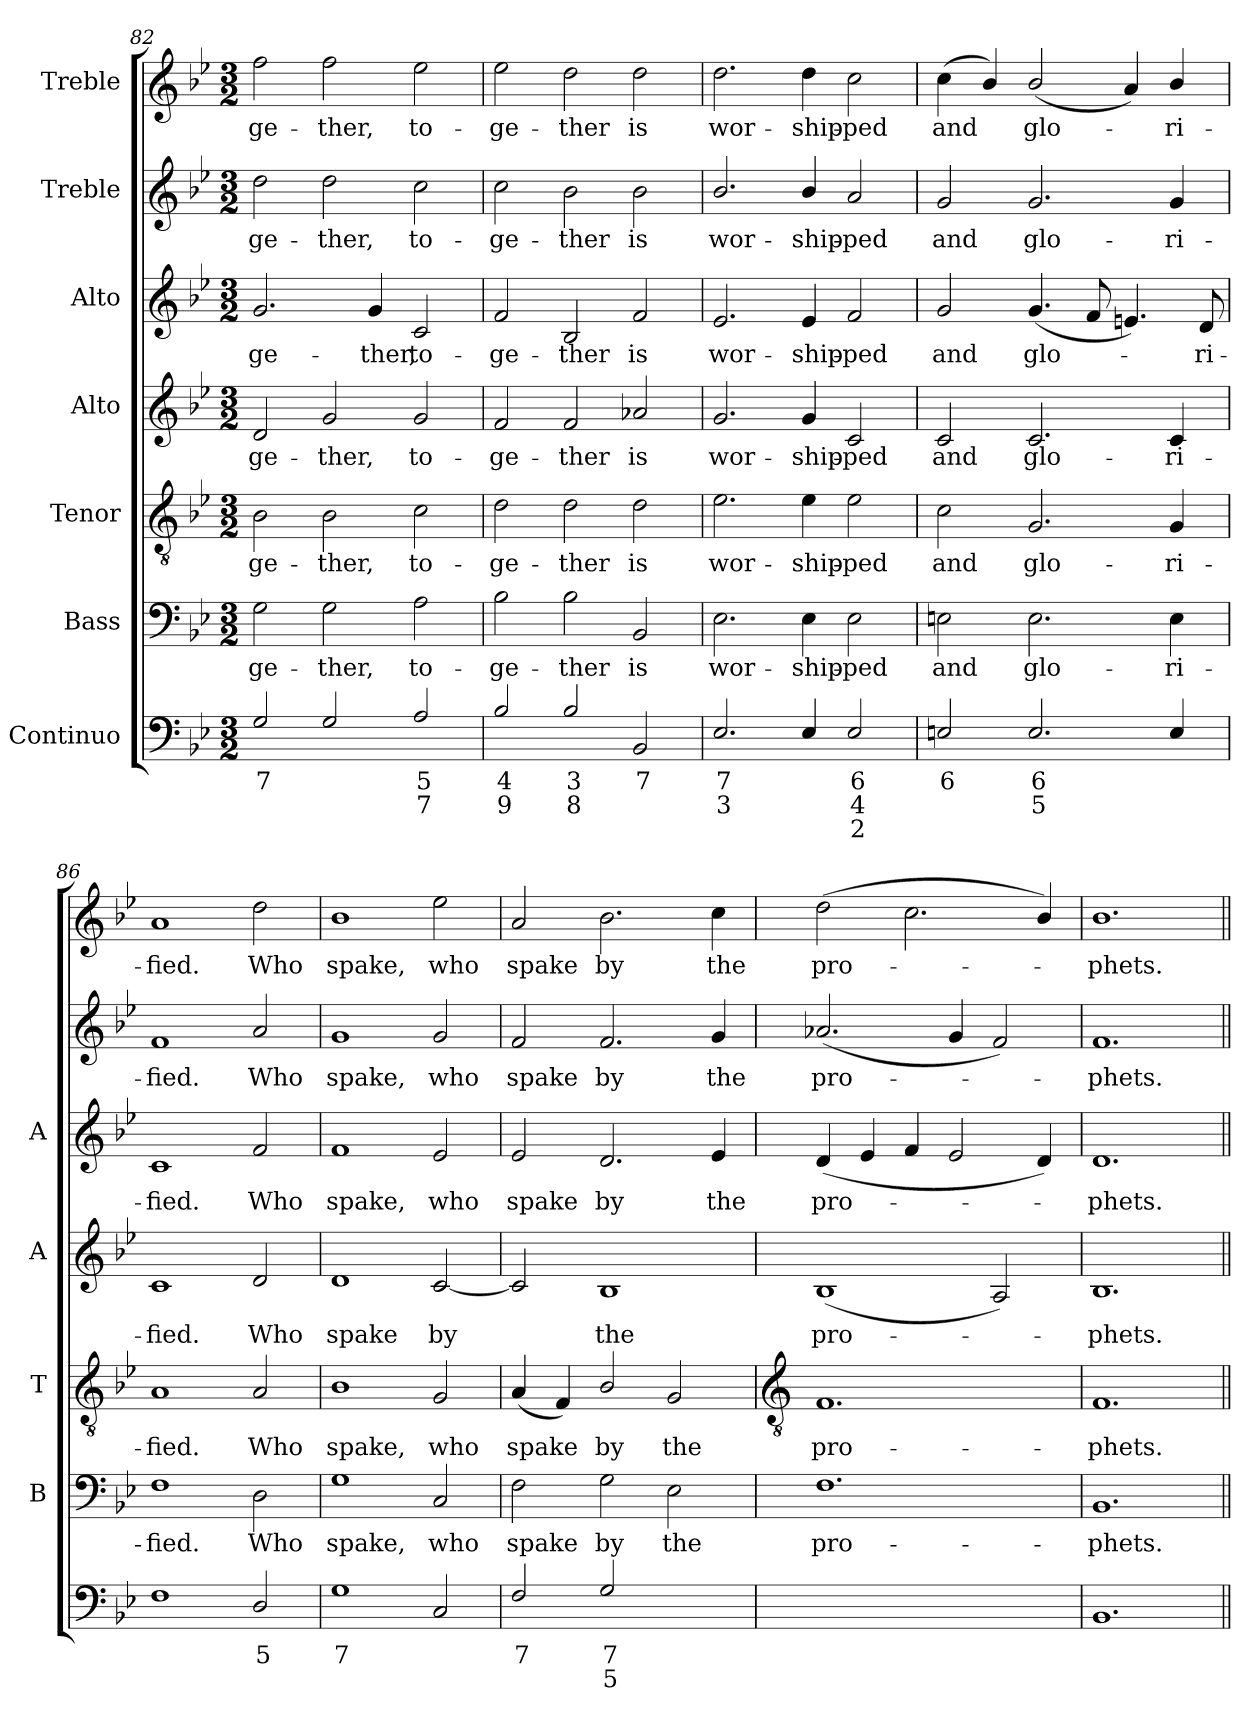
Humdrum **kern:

**kern	**text	**text	**text	**kern	**text	**kern	**text	**kern	**text	**kern	**text	**kern	**text	**kern	**text
*part7	*part7	*part7	*part7	*part6	*part6	*part5	*part5	*part4	*part4	*part3	*part3	*part2	*part2	*part1	*part1
*staff7	*staff7	*staff7	*staff7	*staff6	*staff6	*staff5	*staff5	*staff4	*staff4	*staff3	*staff3	*staff2	*staff2	*staff1	*staff1
*I"Continuo	*	*	*	*I"Bass	*	*I"Tenor	*	*I"Alto	*	*I"Alto	*	*I"Treble	*	*I"Treble	*
*	*	*	*	*I'B	*	*I'T	*	*I'A	*	*I'A	*	*	*	*	*
*clefF4	*	*	*	*clefF4	*	*clefGv2	*	*clefG2	*	*clefG2	*	*clefG2	*	*clefG2	*
*k[b-e-]	*	*	*	*k[b-e-]	*	*k[b-e-]	*	*k[b-e-]	*	*k[b-e-]	*	*k[b-e-]	*	*k[b-e-]	*
*B-:	*	*	*	*B-:	*	*B-:	*	*B-:	*	*B-:	*	*B-:	*	*B-:	*
*M3/2	*	*	*	*M3/2	*	*M3/2	*	*M3/2	*	*M3/2	*	*M3/2	*	*M3/2	*
=82	=82	=82	=82	=82	=82	=82	=82	=82	=82	=82	=82	=82	=82	=82	=82
*^	*	*	*	*	*	*	*	*	*	*	*	*	*	*	*
!	!LO:N:vis=1	!LO:LY:b	!	!	!	!LO:LY:b	!	!LO:LY:b	!	!LO:LY:b	!	!LO:LY:b	!	!LO:LY:b	!	!LO:LY:b
2G	1.ryy	7	.	.	2G	-ge-	2B-	-ge-	2d	-ge-	2.g	-ge-	2dd	-ge-	2ff	-ge-
!	!	!	!	!	!	!LO:LY:b	!	!LO:LY:b	!	!LO:LY:b	!	!	!	!LO:LY:b	!	!LO:LY:b
2G	.	.	.	.	2G	-ther,	2B-	-ther,	2g	-ther,	.	.	2dd	-ther,	2ff	-ther,
!	!	!	!	!	!	!	!	!	!	!	!	!LO:LY:b	!	!	!	!
.	.	.	.	.	.	.	.	.	.	.	4g	-ther,	.	.	.	.
!	!	!LO:LY:b	!LO:LY:b	!	!	!LO:LY:b	!	!LO:LY:b	!	!LO:LY:b	!	!LO:LY:b	!	!LO:LY:b	!	!LO:LY:b
2A	.	5	7	.	2A	to-	2c	to-	2g	to-	2c	to-	2cc	to-	2ee-	to-
=83	=83	=83	=83	=83	=83	=83	=83	=83	=83	=83	=83	=83	=83	=83	=83	=83
!	!LO:N:vis=1	!LO:LY:b	!LO:LY:b	!	!	!LO:LY:b	!	!LO:LY:b	!	!LO:LY:b	!	!LO:LY:b	!	!LO:LY:b	!	!LO:LY:b
2B-	1.ryy	4	9	.	2B-	-ge-	2d	-ge-	2f	-ge-	2f	-ge-	2cc	-ge-	2ee-	-ge-
!	!	!LO:LY:b	!LO:LY:b	!	!	!LO:LY:b	!	!LO:LY:b	!	!LO:LY:b	!	!LO:LY:b	!	!LO:LY:b	!	!LO:LY:b
2B-	.	3	8	.	2B-	-ther	2d	-ther	2f	-ther	2B-	-ther	2b-	-ther	2dd	-ther
!	!	!LO:LY:b	!	!	!	!LO:LY:b	!	!LO:LY:b	!	!LO:LY:b	!	!LO:LY:b	!	!LO:LY:b	!	!LO:LY:b
2BB-	.	7	.	.	2BB-	is	2d	is	2a-X	is	2f	is	2b-	is	2dd	is
=84	=84	=84	=84	=84	=84	=84	=84	=84	=84	=84	=84	=84	=84	=84	=84	=84
!	!LO:N:vis=1	!LO:LY:b	!LO:LY:b	!	!	!LO:LY:b	!	!LO:LY:b	!	!LO:LY:b	!	!LO:LY:b	!	!LO:LY:b	!	!LO:LY:b
2.E-	1.ryy	7	3	.	2.E-	wor-	2.e-	wor-	2.g	wor-	2.e-	wor-	2.b-/	wor-	2.dd	wor-
!	!	!	!	!	!	!LO:LY:b	!	!LO:LY:b	!	!LO:LY:b	!	!LO:LY:b	!	!LO:LY:b	!	!LO:LY:b
4E-	.	.	.	.	4E-	-ship-	4e-	-ship-	4g	-ship-	4e-	-ship-	4b-/	-ship-	4dd	-ship-
!	!	!LO:LY:b	!LO:LY:b	!LO:LY:b	!	!LO:LY:b	!	!LO:LY:b	!	!LO:LY:b	!	!LO:LY:b	!	!LO:LY:b	!	!LO:LY:b
2E-	.	6	4	2	2E-	-ped	2e-	-ped	2c	-ped	2f	-ped	2a	-ped	2cc	-ped
=85	=85	=85	=85	=85	=85	=85	=85	=85	=85	=85	=85	=85	=85	=85	=85	=85
!	!LO:N:vis=1	!LO:LY:b	!	!	!	!LO:LY:b	!	!LO:LY:b	!	!LO:LY:b	!	!LO:LY:b	!	!LO:LY:b	!	!LO:LY:b
2En	1.ryy	6	.	.	2En	and	2c	and	2c	and	2g	and	2g	and	(<4cc	and
.	.	.	.	.	.	.	.	.	.	.	.	.	.	.	4b-/)	.
!	!	!LO:LY:b	!LO:LY:b	!	!	!LO:LY:b	!	!LO:LY:b	!	!LO:LY:b	!	!LO:LY:b	!	!LO:LY:b	!	!LO:LY:b
2.E	.	6	5	.	2.E	glo-	2.G	glo-	2.c	glo-	(<4.g	glo-	2.g	glo-	(<2b-/	glo-
.	.	.	.	.	.	.	.	.	.	.	8f	.	.	.	.	.
.	.	.	.	.	.	.	.	.	.	.	4.en)	.	.	.	4a)	.
!	!	!	!	!	!	!LO:LY:b	!	!LO:LY:b	!	!LO:LY:b	!	!	!	!LO:LY:b	!	!LO:LY:b
4E	.	.	.	.	4E	-ri-	4G	-ri-	4c	-ri-	.	.	4g	-ri-	4b-/	ri-
!	!	!	!	!	!	!	!	!	!	!	!	!LO:LY:b	!	!	!	!
.	.	.	.	.	.	.	.	.	.	.	8d	ri-	.	.	.	.
=86	=86	=86	=86	=86	=86	=86	=86	=86	=86	=86	=86	=86	=86	=86	=86	=86
!	!LO:N:vis=1	!	!	!	!	!LO:LY:b	!	!LO:LY:b	!	!LO:LY:b	!	!LO:LY:b	!	!LO:LY:b	!	!LO:LY:b
1F	1.ryy	.	.	.	1F	-fied.	1A	-fied.	1c	-fied.	1c	-fied.	1f	-fied.	1a	-fied.
!	!	!LO:LY:b	!	!	!	!LO:LY:b	!	!LO:LY:b	!	!LO:LY:b	!	!LO:LY:b	!	!LO:LY:b	!	!LO:LY:b
2D	.	5	.	.	2D	Who	2A	Who	2d	Who	2f	Who	2a	Who	2dd	Who
=87	=87	=87	=87	=87	=87	=87	=87	=87	=87	=87	=87	=87	=87	=87	=87	=87
!	!LO:N:vis=1	!LO:LY:b	!	!	!	!LO:LY:b	!	!LO:LY:b	!	!LO:LY:b	!	!LO:LY:b	!	!LO:LY:b	!	!LO:LY:b
1G	1.ryy	7	.	.	1G	spake,	1B-	spake,	1d	spake	1f	spake,	1g	spake,	1b-	spake,
!	!	!	!	!	!	!LO:LY:b	!	!LO:LY:b	!	!LO:LY:b	!	!LO:LY:b	!	!LO:LY:b	!	!LO:LY:b
2C	.	.	.	.	2C	who	2G	who	[2c	by	2e-	who	2g	who	2ee-	who
=88	=88	=88	=88	=88	=88	=88	=88	=88	=88	=88	=88	=88	=88	=88	=88	=88
!	!LO:N:vis=1	!LO:LY:b	!	!	!	!LO:LY:b	!	!LO:LY:b	!	!	!	!LO:LY:b	!	!LO:LY:b	!	!LO:LY:b
2F	1.ryy	7	.	.	2F	spake	(<4A	spake	2c]	.	2e-	spake	2f	spake	2a	spake
.	.	.	.	.	.	.	4F)	.	.	.	.	.	.	.	.	.
!	!	!LO:LY:b	!LO:LY:b	!	!	!LO:LY:b	!	!LO:LY:b	!	!LO:LY:b	!	!LO:LY:b	!	!LO:LY:b	!	!LO:LY:b
2G	.	7	5	.	2G	by	2B-/	by	1B-	the	2.d	by	2.f	by	2.b-	by
!	!	!LO:LY:b	!LO:LY:b	!	!	!LO:LY:b	!	!LO:LY:b	!	!	!	!	!	!	!	!
[4E-yy	.	9	7	.	2E-	the	2G	the	.	.	.	.	.	.	.	.
!	!	!LO:LY:b	!LO:LY:b	!	!	!	!	!	!	!	!	!LO:LY:b	!	!LO:LY:b	!	!LO:LY:b
4E-yy]	.	8	6	.	.	.	.	.	.	.	4e-	the	4g	the	4cc	the
!!LO:LB:g=z
=89	=89	=89	=89	=89	=89	=89	=89	=89	=89	=89	=89	=89	=89	=89	=89	=89
*	*	*	*	*	*	*	*clefGv2	*	*	*	*	*	*	*	*	*
!	!LO:N:vis=1	!LO:LY:b	!LO:LY:b	!	!	!LO:LY:b	!	!LO:LY:b	!	!LO:LY:b	!	!LO:LY:b	!	!LO:LY:b	!	!LO:LY:b
[2Fyy	1.ryy	6	4	.	1.F	pro-	1.F	pro-	(<1B-	pro-	(<4d	pro-	(<2.a-X	pro-	(>2dd	pro-
.	.	.	.	.	.	.	.	.	.	.	4e-	.	.	.	.	.
!	!	!LO:LY:b	!LO:LY:b	!	!	!	!	!	!	!	!	!	!	!	!	!
2Fyy_	.	5	4	.	.	.	.	.	.	.	4f	.	.	.	2.cc	.
.	.	.	.	.	.	.	.	.	.	.	2e-	.	4g	.	.	.
!	!	!	!LO:LY:b	!	!	!	!	!	!	!	!	!	!	!	!	!
2Fyy]	.	.	3	.	.	.	.	.	2A)	.	.	.	2f)	.	.	.
.	.	.	.	.	.	.	.	.	.	.	4d)	.	.	.	4b-/)	.
=90	=90	=90	=90	=90	=90	=90	=90	=90	=90	=90	=90	=90	=90	=90	=90	=90
!	!LO:N:vis=1	!	!	!	!	!LO:LY:b	!	!LO:LY:b	!	!LO:LY:b	!	!LO:LY:b	!	!LO:LY:b	!	!LO:LY:b
1.BB-	1.ryy	.	.	.	1.BB-	-phets.	1.F	-phets.	1.B-	phets.	1.d	phets.	1.f	phets.	1.b-	phets.
*v	*v	*	*	*	*	*	*	*	*	*	*	*	*	*	*	*
=||	=||	=||	=||	=||	=||	=||	=||	=||	=||	=||	=||	=||	=||	=||	=||
*-	*-	*-	*-	*-	*-	*-	*-	*-	*-	*-	*-	*-	*-	*-	*-
